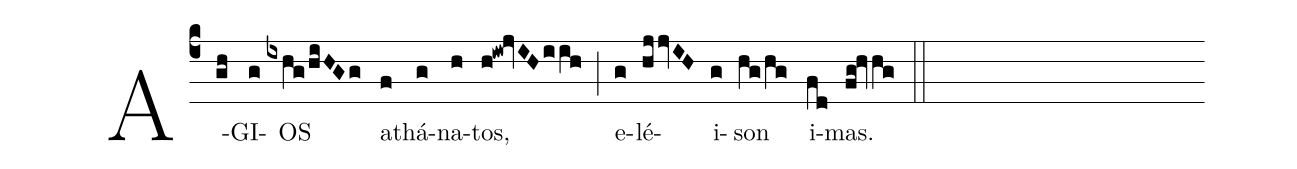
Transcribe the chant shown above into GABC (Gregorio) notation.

%%
(c4) A(gh)GI(g)OS(ixhg/hiHGg) a(f)thá(g)na(h)tos,(h!iw!jvIHiih) (;) e(g)lé(hjjvIH)i(g)son(hg/hg) i(fd)mas.(fg!hvhg) (::)
